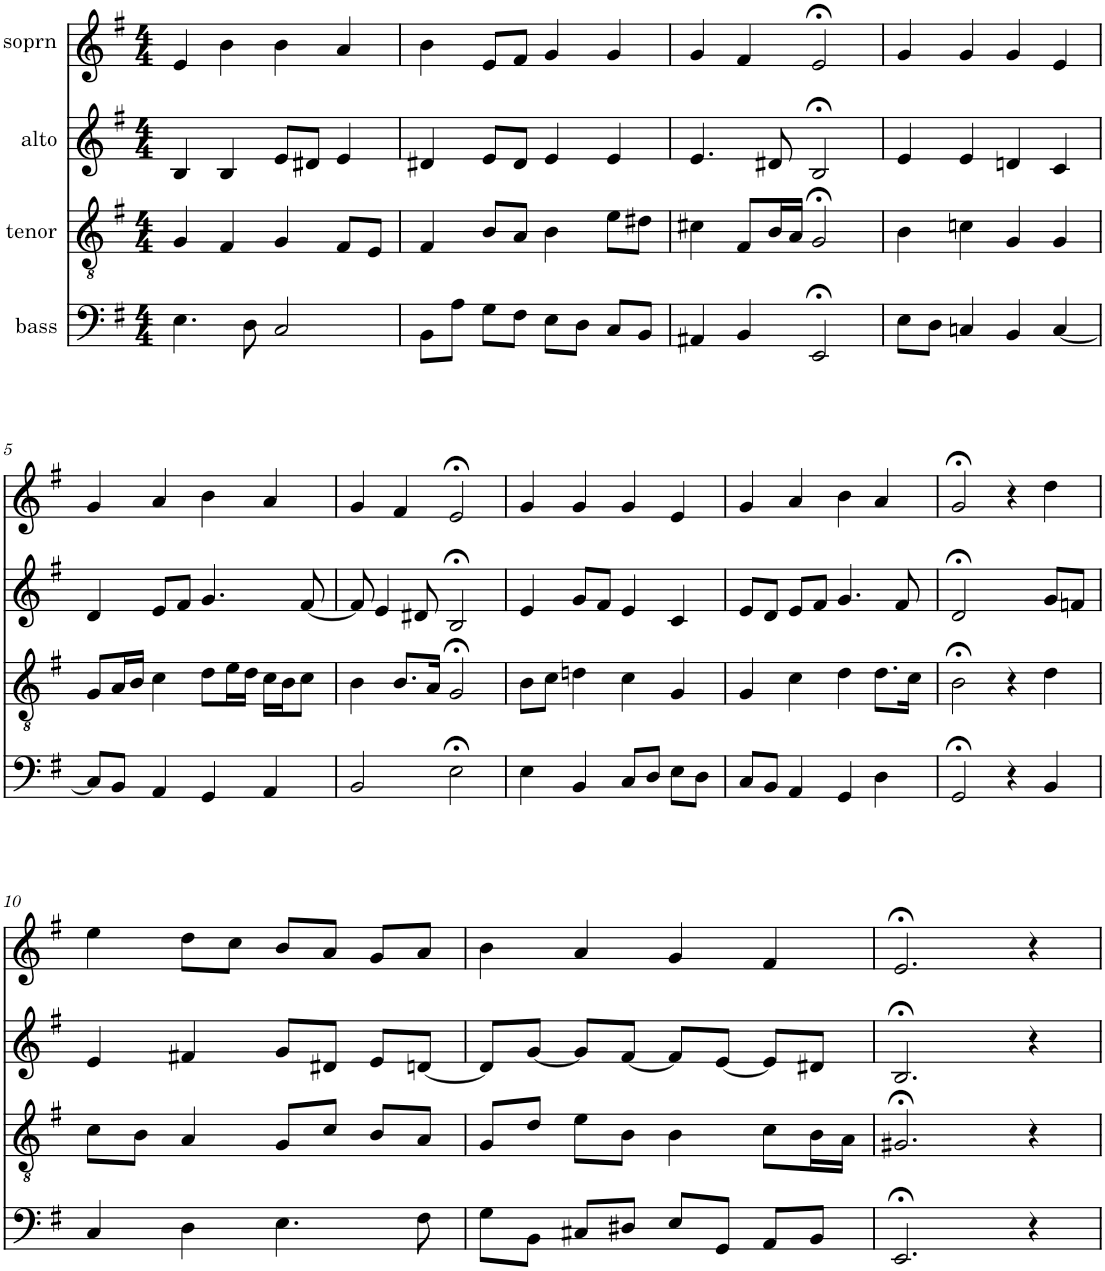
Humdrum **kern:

**kern	**kern	**kern	**kern
*part4	*part3	*part2	*part1
*staff4	*staff3	*staff2	*staff1
*I"bass	*I"tenor	*I"alto	*I"soprn
*clefF4	*clefGv2	*clefG2	*clefG2
*k[f#]	*k[f#]	*k[f#]	*k[f#]
*e:	*e:	*e:	*e:
*M4/4	*M4/4	*M4/4	*M4/4
=1	=1	=1	=1
4.E\	4G/	4B/	4e/
.	4F#/	4B/	4b\
8D\	.	.	.
2C/	4G/	8e/L	4b\
.	.	8d#X/J	.
.	8F#/L	4e/	4a/
.	8E/J	.	.
=2	=2	=2	=2
8BB\L	4F#/	4d#X/	4b\
8A\J	.	.	.
8G\L	8B/L	8e/L	8e/L
8F#\J	8A/J	8d#/J	8f#/J
8E\L	4B\	4e/	4g/
8D\J	.	.	.
8C/L	8e\L	4e/	4g/
8BB/J	8d#X\J	.	.
=3	=3	=3	=3
4AA#X/	4c#X\	4.e/	4g/
4BB/	8F#/L	.	4f#/
.	16B/L	8d#X/	.
.	16A/JJ	.	.
2EE;</	2G;</	2B;</	2e;</
=4	=4	=4	=4
8E\L	4B\	4e/	4g/
8D\J	.	.	.
4Cn/	4cn\	4e/	4g/
4BB/	4G/	4dn/	4g/
[4C/	4G/	4c/	4e/
!!LO:LB:g=z
=5	=5	=5	=5
8C/L]	8G/L	4d/	4g/
8BB/J	16A/L	.	.
.	16B/JJ	.	.
4AA/	4c\	8e/L	4a/
.	.	8f#/J	.
4GG/	8d\L	4.g/	4b\
.	16e\L	.	.
.	16d\JJ	.	.
4AA/	16c\LL	.	4a/
.	16B\J	.	.
.	8c\J	[8f#/	.
=6	=6	=6	=6
2BB/	4B\	8f#/]	4g/
.	.	4e/	.
.	8.B/L	.	4f#/
.	.	8d#X/	.
.	16A/Jk	.	.
2E;<\	2G;</	2B;</	2e;</
=7	=7	=7	=7
4E\	8B\L	4e/	4g/
.	8c\J	.	.
4BB/	4dn\	8g/L	4g/
.	.	8f#/J	.
8C/L	4c\	4e/	4g/
8D/J	.	.	.
8E\L	4G/	4c/	4e/
8D\J	.	.	.
=8	=8	=8	=8
8C/L	4G/	8e/L	4g/
8BB/J	.	8d/J	.
4AA/	4c\	8e/L	4a/
.	.	8f#/J	.
4GG/	4d\	4.g/	4b\
4D\	8.d\L	.	4a/
.	.	8f#/	.
.	16c\Jk	.	.
=9	=9	=9	=9
2GG;</	2B;<\	2d;</	2g;</
4r	4r	4ryy	4r
4BB/	4d\	8g/L	4dd\
.	.	8fn/J	.
!!LO:LB:g=z
=10	=10	=10	=10
4C/	8c\L	4e/	4ee\
.	8B\J	.	.
4D\	4A/	4f#X/	8dd\L
.	.	.	8cc\J
4.E\	8G/L	8g/L	8b/L
.	8c/J	8d#X/J	8a/J
.	8B/L	8e/L	8g/L
8F#\	8A/J	[8dn/J	8a/J
=11	=11	=11	=11
8G\L	8G/L	8d/L]	4b\
8BB\J	8d/J	[8g/J	.
8C#X/L	8e\L	8g/L]	4a/
8D#X/J	8B\J	[8f#/J	.
8E/L	4B\	8f#/L]	4g/
8GG/J	.	[8e/J	.
8AA/L	8c\L	8e/L]	4f#/
8BB/J	16B\L	8d#X/J	.
.	16A\JJ	.	.
=12	=12	=12	=12
2.EE;</	2.G#X;</	2.B;</	2.e;</
4r	4r	4r	4r
=	=	=	=
*-	*-	*-	*-
